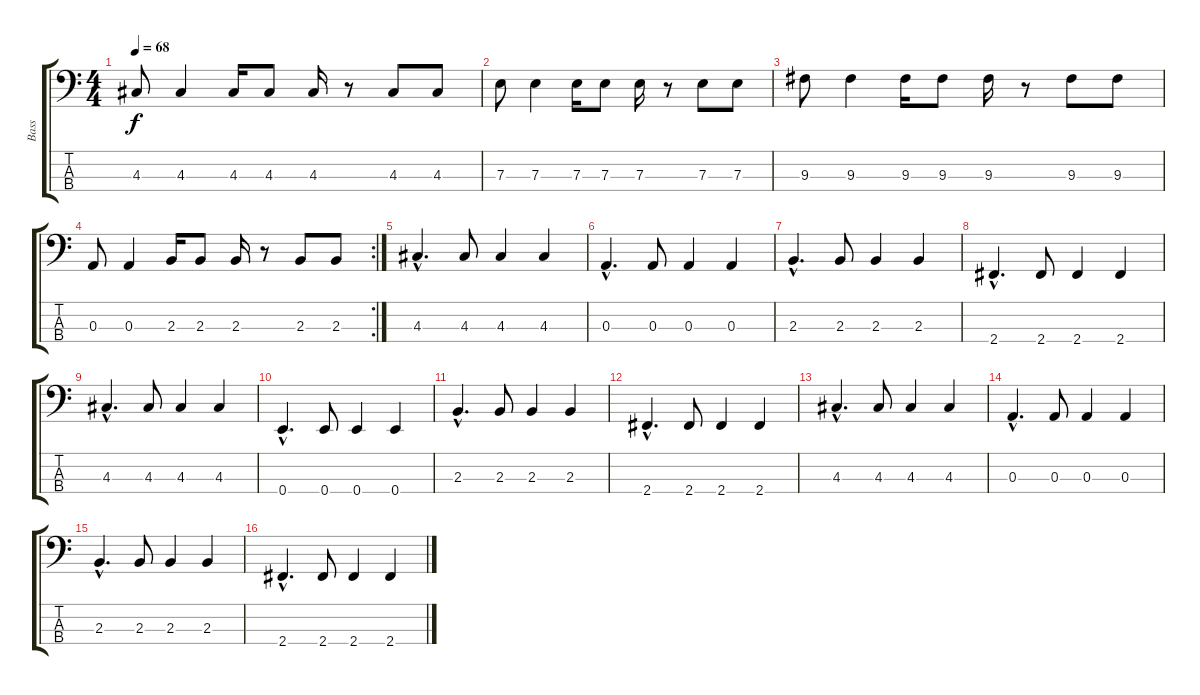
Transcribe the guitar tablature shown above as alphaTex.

\track ("Bass" "Bass") {instrument electricbasspick}
\staff {score tabs}
\tuning (G2 D2 A1 E1) {hide}
\ts (4 4)
\tempo 68
\clef f4
\ks c
4.3.8{dy f} 4.3.4 4.3.16 4.3.8 4.3.16 r.8 4.3.8 4.3.8 |
7.3.8 7.3.4 7.3.16 7.3.8 7.3.16 r.8 7.3.8 7.3.8 |
9.3.8 9.3.4 9.3.16 9.3.8 9.3.16 r.8 9.3.8 9.3.8 |
\rc 2
0.3.8 0.3.4 2.3.16 2.3.8 2.3.16 r.8 2.3.8 2.3.8 |
4.3{hac}.4{d} 4.3.8 4.3.4 4.3.4 |
0.3{hac}.4{d} 0.3.8 0.3.4 0.3.4 |
2.3{hac}.4{d} 2.3.8 2.3.4 2.3.4 |
2.4{hac}.4{d} 2.4.8 2.4.4 2.4.4 |
4.3{hac}.4{d} 4.3.8 4.3.4 4.3.4 |
0.4{hac}.4{d} 0.4.8 0.4.4 0.4.4 |
2.3{hac}.4{d} 2.3.8 2.3.4 2.3.4 |
2.4{hac}.4{d} 2.4.8 2.4.4 2.4.4 |
4.3{hac}.4{d} 4.3.8 4.3.4 4.3.4 |
0.3{hac}.4{d} 0.3.8 0.3.4 0.3.4 |
2.3{hac}.4{d} 2.3.8 2.3.4 2.3.4 |
2.4{hac}.4{d} 2.4.8 2.4.4 2.4.4
